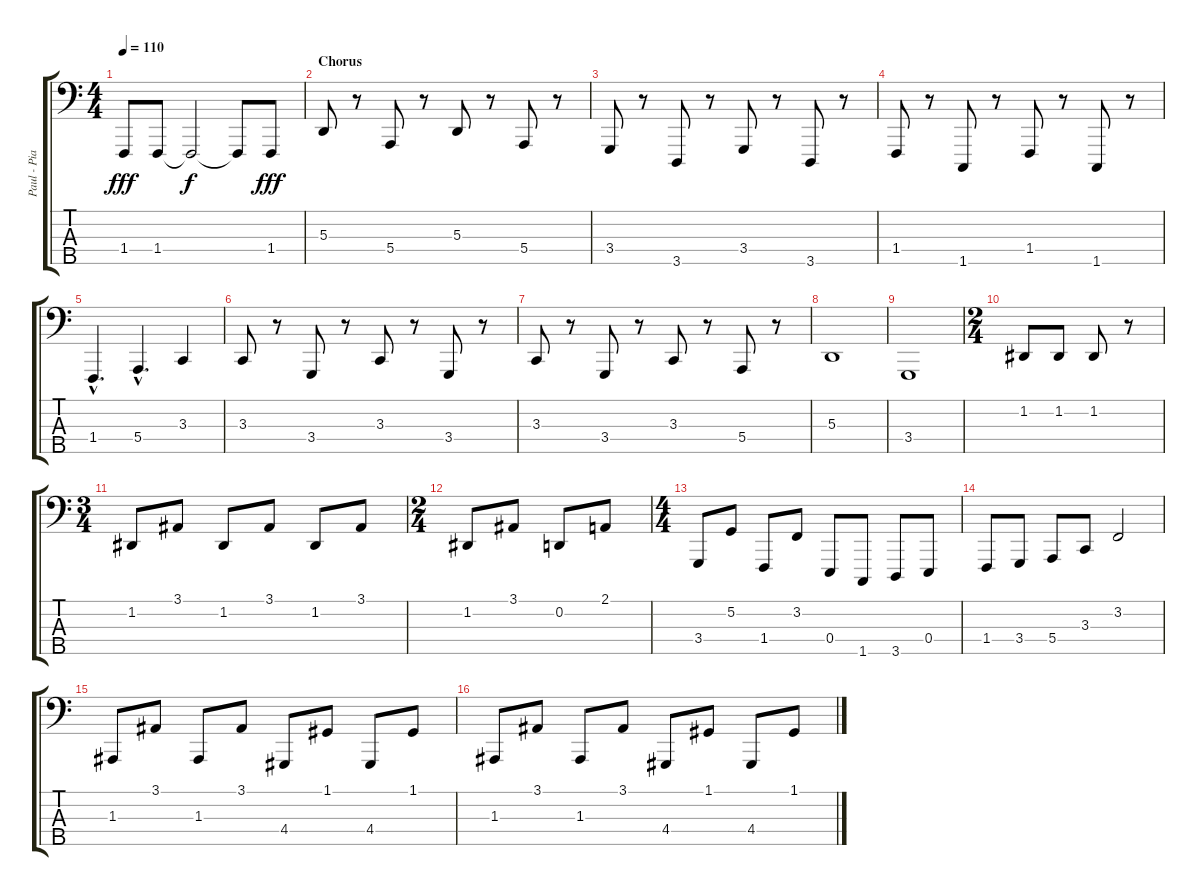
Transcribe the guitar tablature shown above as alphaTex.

\track ("Paul - Piano Bass" "Paul - Pia") {instrument acousticgrandpiano}
\staff {score tabs}
\tuning (G2 D2 A1 E1 B0) {hide}
\ts (4 4)
\tempo 110
\clef f4
\ks c
1.4.8{dy fff} 1.4.8 1.4{t}.2{dy f} 1.4{t}.8 1.4.8{dy fff} |
\section ("" "Chorus")
5.3.8{instrument tuba} r.8 5.4.8 r.8 5.3.8 r.8 5.4.8 r.8 |
3.4.8 r.8 3.5.8 r.8 3.4.8 r.8 3.5.8 r.8 |
1.4.8 r.8 1.5.8 r.8 1.4.8 r.8 1.5.8 r.8 |
1.4{hac}.4{d} 5.4{hac}.4{d} 3.3.4 |
3.3.8 r.8 3.4.8 r.8 3.3.8 r.8 3.4.8 r.8 |
3.3.8 r.8 3.4.8 r.8 3.3.8 r.8 5.4.8 r.8 |
5.3.1 |
3.4.1 |
\ts (2 4)
1.2.8 1.2.8 1.2.8 r.8 |
\ts (3 4)
1.2.8{instrument cello} 3.1.8 1.2.8 3.1.8 1.2.8 3.1.8 |
\ts (2 4)
1.2.8 3.1.8 0.2.8 2.1.8 |
\ts (4 4)
3.4.8 5.2.8 1.4.8 3.2.8 0.4.8 1.5.8 3.5.8 0.4.8 |
1.4.8 3.4.8 5.4.8 3.3.8 3.2.2 |
1.3.8 3.1.8 1.3.8 3.1.8 4.4.8 1.1.8 4.4.8 1.1.8 |
1.3.8 3.1.8 1.3.8 3.1.8 4.4.8 1.1.8 4.4.8 1.1.8
